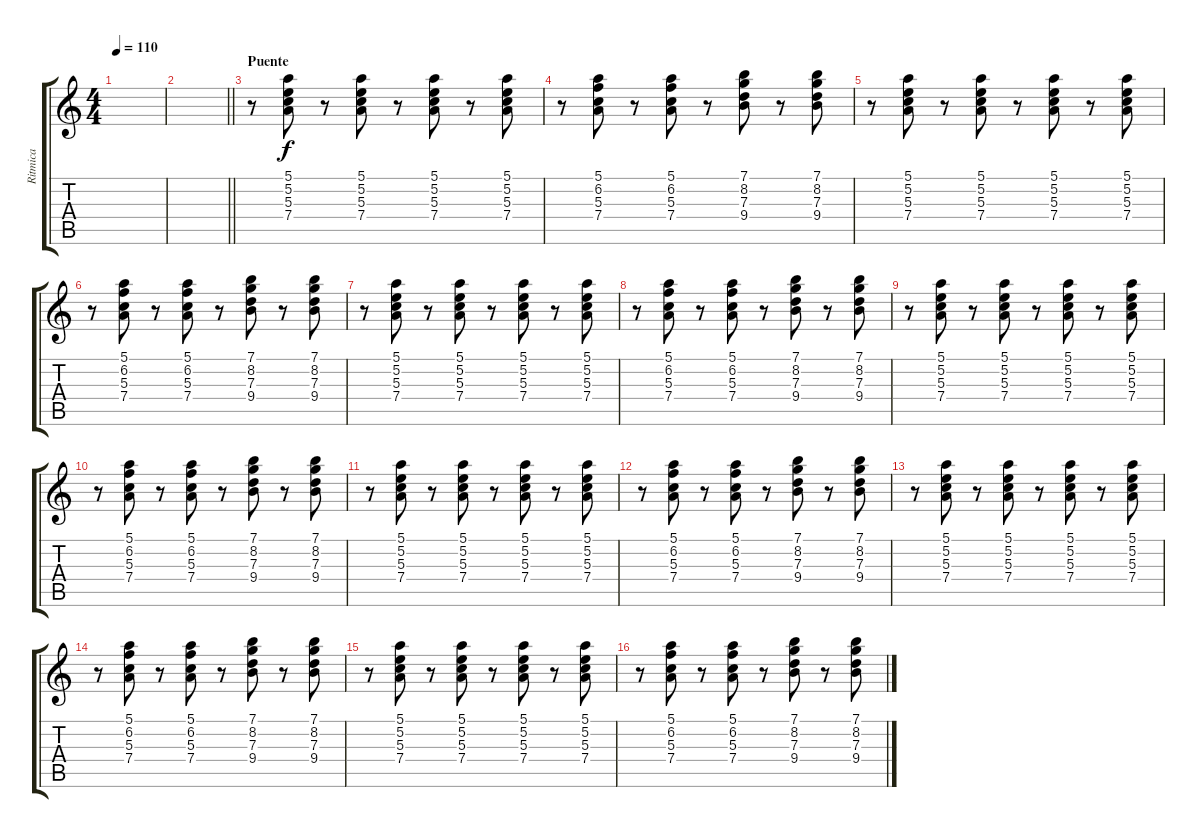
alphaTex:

\track ("Ritmica" "Ritmica") {instrument electricguitarjazz}
\staff {score tabs}
\tuning (E4 B3 G3 D3 A2 E2) {hide}
\ts (4 4)
\tempo 110
\clef g2
\ks c
|
\barLineRight lightlight
|
\section ("" "Puente")
r.8 (5.1 5.2 5.3 7.4).8 r.8 (5.1 5.2 5.3 7.4).8 r.8 (5.1 5.2 5.3 7.4).8 r.8 (5.1 5.2 5.3 7.4).8 |
r.8 (5.1 6.2 5.3 7.4).8 r.8 (5.1 6.2 5.3 7.4).8 r.8 (7.1 8.2 7.3 9.4).8 r.8 (7.1 8.2 7.3 9.4).8 |
r.8 (5.1 5.2 5.3 7.4).8 r.8 (5.1 5.2 5.3 7.4).8 r.8 (5.1 5.2 5.3 7.4).8 r.8 (5.1 5.2 5.3 7.4).8 |
r.8 (5.1 6.2 5.3 7.4).8 r.8 (5.1 6.2 5.3 7.4).8 r.8 (7.1 8.2 7.3 9.4).8 r.8 (7.1 8.2 7.3 9.4).8 |
r.8 (5.1 5.2 5.3 7.4).8 r.8 (5.1 5.2 5.3 7.4).8 r.8 (5.1 5.2 5.3 7.4).8 r.8 (5.1 5.2 5.3 7.4).8 |
r.8 (5.1 6.2 5.3 7.4).8 r.8 (5.1 6.2 5.3 7.4).8 r.8 (7.1 8.2 7.3 9.4).8 r.8 (7.1 8.2 7.3 9.4).8 |
r.8 (5.1 5.2 5.3 7.4).8 r.8 (5.1 5.2 5.3 7.4).8 r.8 (5.1 5.2 5.3 7.4).8 r.8 (5.1 5.2 5.3 7.4).8 |
r.8 (5.1 6.2 5.3 7.4).8 r.8 (5.1 6.2 5.3 7.4).8 r.8 (7.1 8.2 7.3 9.4).8 r.8 (7.1 8.2 7.3 9.4).8 |
r.8 (5.1 5.2 5.3 7.4).8 r.8 (5.1 5.2 5.3 7.4).8 r.8 (5.1 5.2 5.3 7.4).8 r.8 (5.1 5.2 5.3 7.4).8 |
r.8 (5.1 6.2 5.3 7.4).8 r.8 (5.1 6.2 5.3 7.4).8 r.8 (7.1 8.2 7.3 9.4).8 r.8 (7.1 8.2 7.3 9.4).8 |
r.8 (5.1 5.2 5.3 7.4).8 r.8 (5.1 5.2 5.3 7.4).8 r.8 (5.1 5.2 5.3 7.4).8 r.8 (5.1 5.2 5.3 7.4).8 |
r.8 (5.1 6.2 5.3 7.4).8 r.8 (5.1 6.2 5.3 7.4).8 r.8 (7.1 8.2 7.3 9.4).8 r.8 (7.1 8.2 7.3 9.4).8 |
r.8 (5.1 5.2 5.3 7.4).8 r.8 (5.1 5.2 5.3 7.4).8 r.8 (5.1 5.2 5.3 7.4).8 r.8 (5.1 5.2 5.3 7.4).8 |
r.8 (5.1 6.2 5.3 7.4).8 r.8 (5.1 6.2 5.3 7.4).8 r.8 (7.1 8.2 7.3 9.4).8 r.8 (7.1 8.2 7.3 9.4).8
